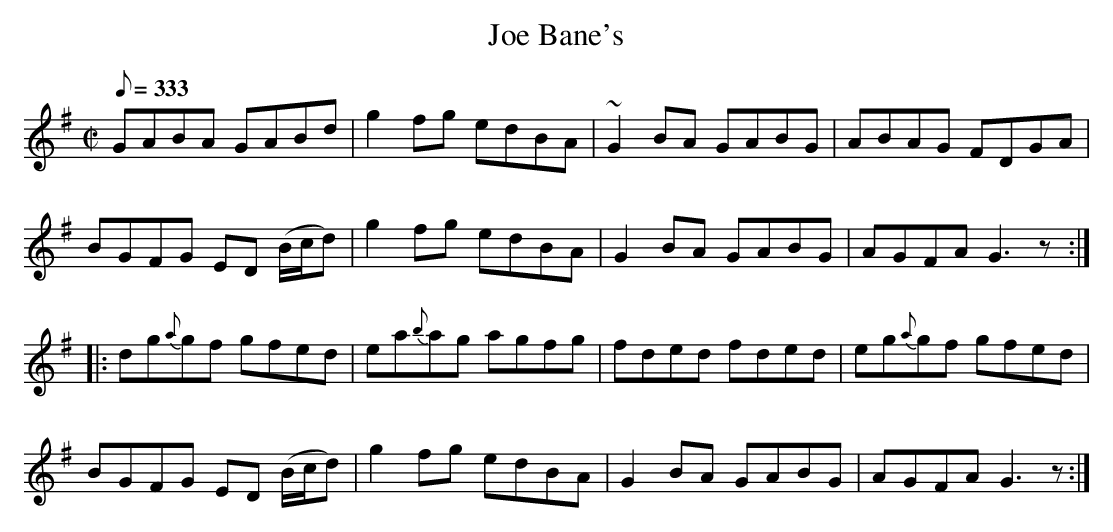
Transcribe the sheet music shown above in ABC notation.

X:1
T:Joe Bane's
L:1/8
Q:333
M:C|
K:G
GABA GABd|g2 fg edBA|~G2 BA GABG|ABAG FDGA|
BGFG ED (B/c/d)|g2 fg edBA|G2 BA GABG|AGFA G3 z:|
|:dg{a}gf gfed|ea{b}ag agfg|fded fded|eg{a}gf gfed|
BGFG ED (B/c/d)|g2 fg edBA|G2 BA GABG|AGFA G3 z:|
